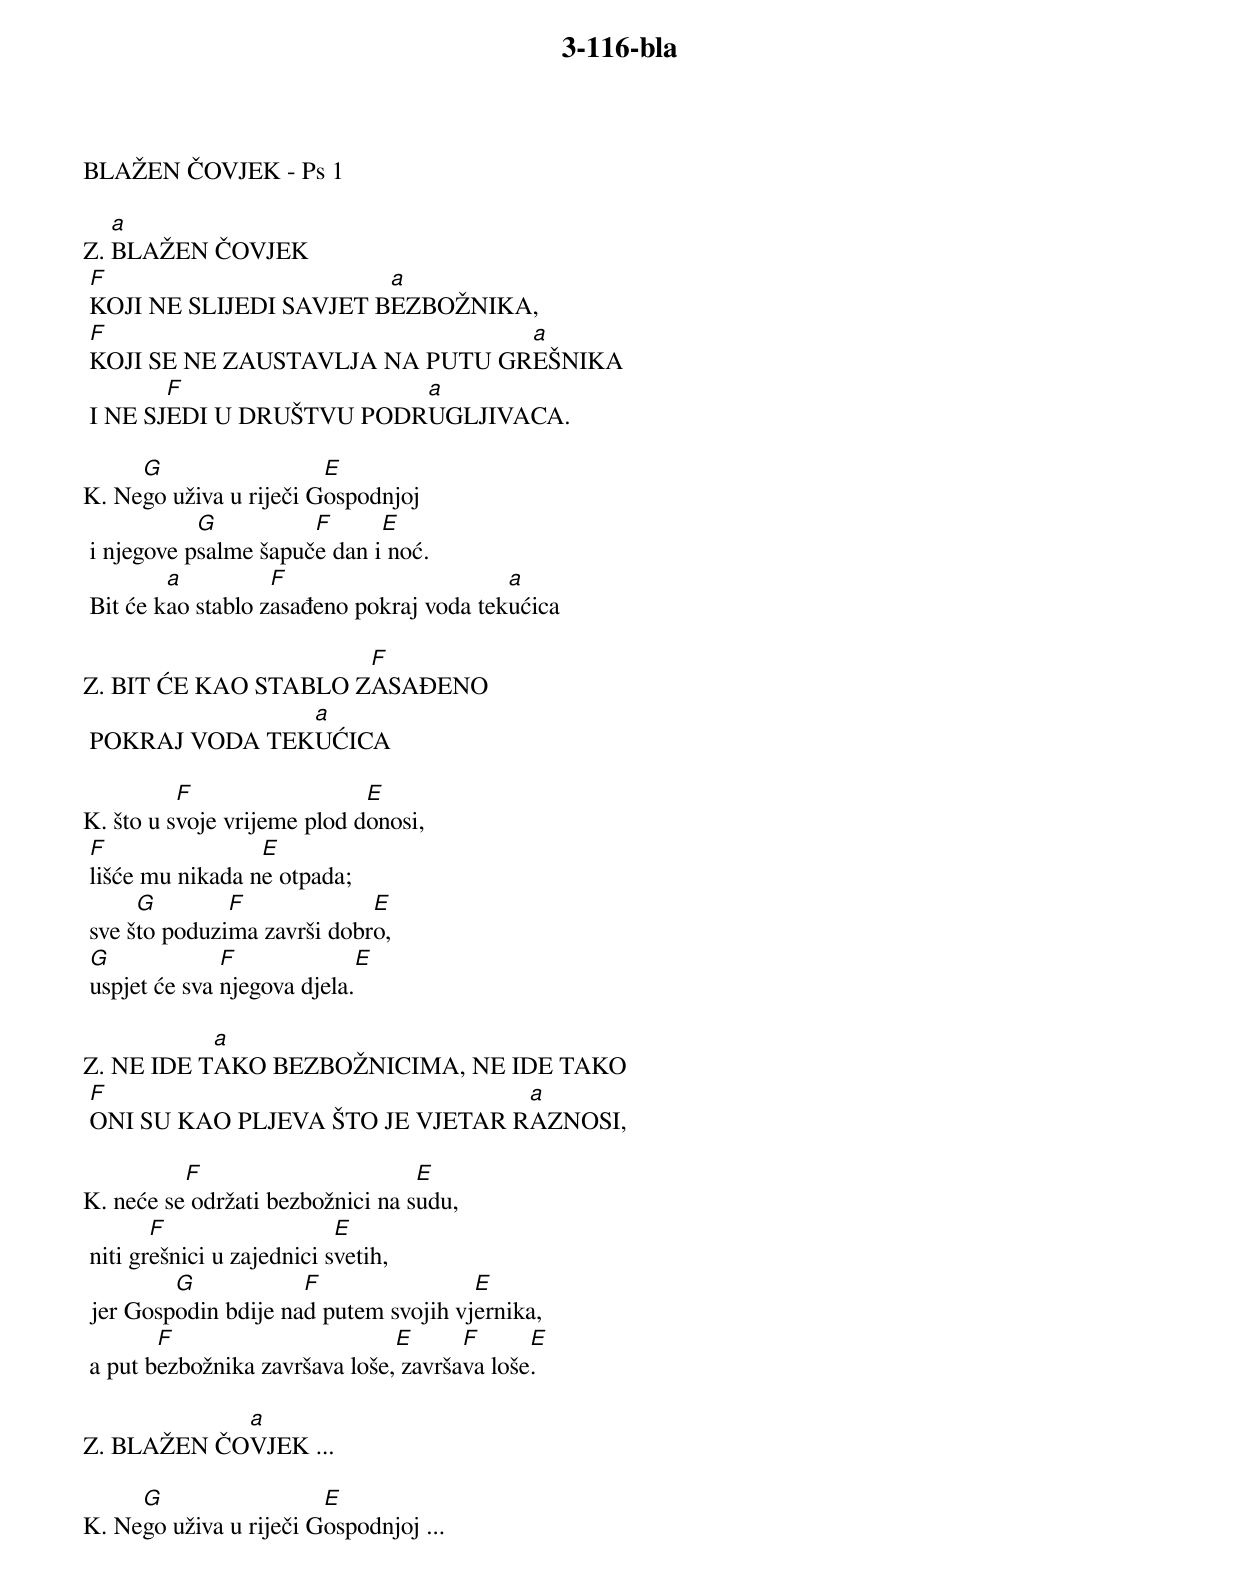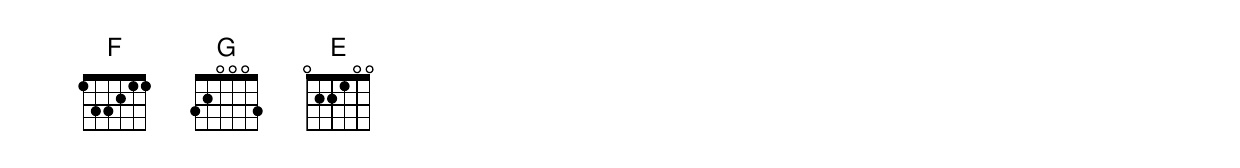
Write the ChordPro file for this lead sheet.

{title: 3-116-bla}

BLAŽEN ČOVJEK - Ps 1

Z.	[a]BLAŽEN ČOVJEK
	[F]KOJI NE SLIJEDI SAVJET B[a]EZBOŽNIKA,
	[F]KOJI SE NE ZAUSTAVLJA NA PUTU GR[a]EŠNIKA
	I NE SJ[F]EDI U DRUŠTVU PODR[a]UGLJIVACA.

K.	Ne[G]go uživa u riječi G[E]ospodnjoj
	i njegove p[G]salme šapuč[F]e dan i[E] noć.
	Bit će k[a]ao stablo z[F]asađeno pokraj voda tek[a]ućica

Z.	BIT ĆE KAO STABLO Z[F]ASAĐENO
	POKRAJ VODA TEK[a]UĆICA

K.	što u s[F]voje vrijeme plod d[E]onosi,
	[F]lišće mu nikada n[E]e otpada;
	sve š[G]to poduzi[F]ma završi dobr[E]o,
	[G]uspjet će sva [F]njegova djela.[E]

Z.	NE IDE T[a]AKO BEZBOŽNICIMA, NE IDE TAKO
	[F]ONI SU KAO PLJEVA ŠTO JE VJETAR R[a]AZNOSI,

K.	neće se[F] održati bezbožnici na s[E]udu,
	niti gr[F]ešnici u zajednici s[E]vetih,
	jer Gosp[G]odin bdije na[F]d putem svojih vj[E]ernika,
	a put b[F]ezbožnika završava loše,[E] završa[F]va loše[E].

Z.	BLAŽEN ČO[a]VJEK ...

K.	Ne[G]go uživa u riječi G[E]ospodnjoj ...
